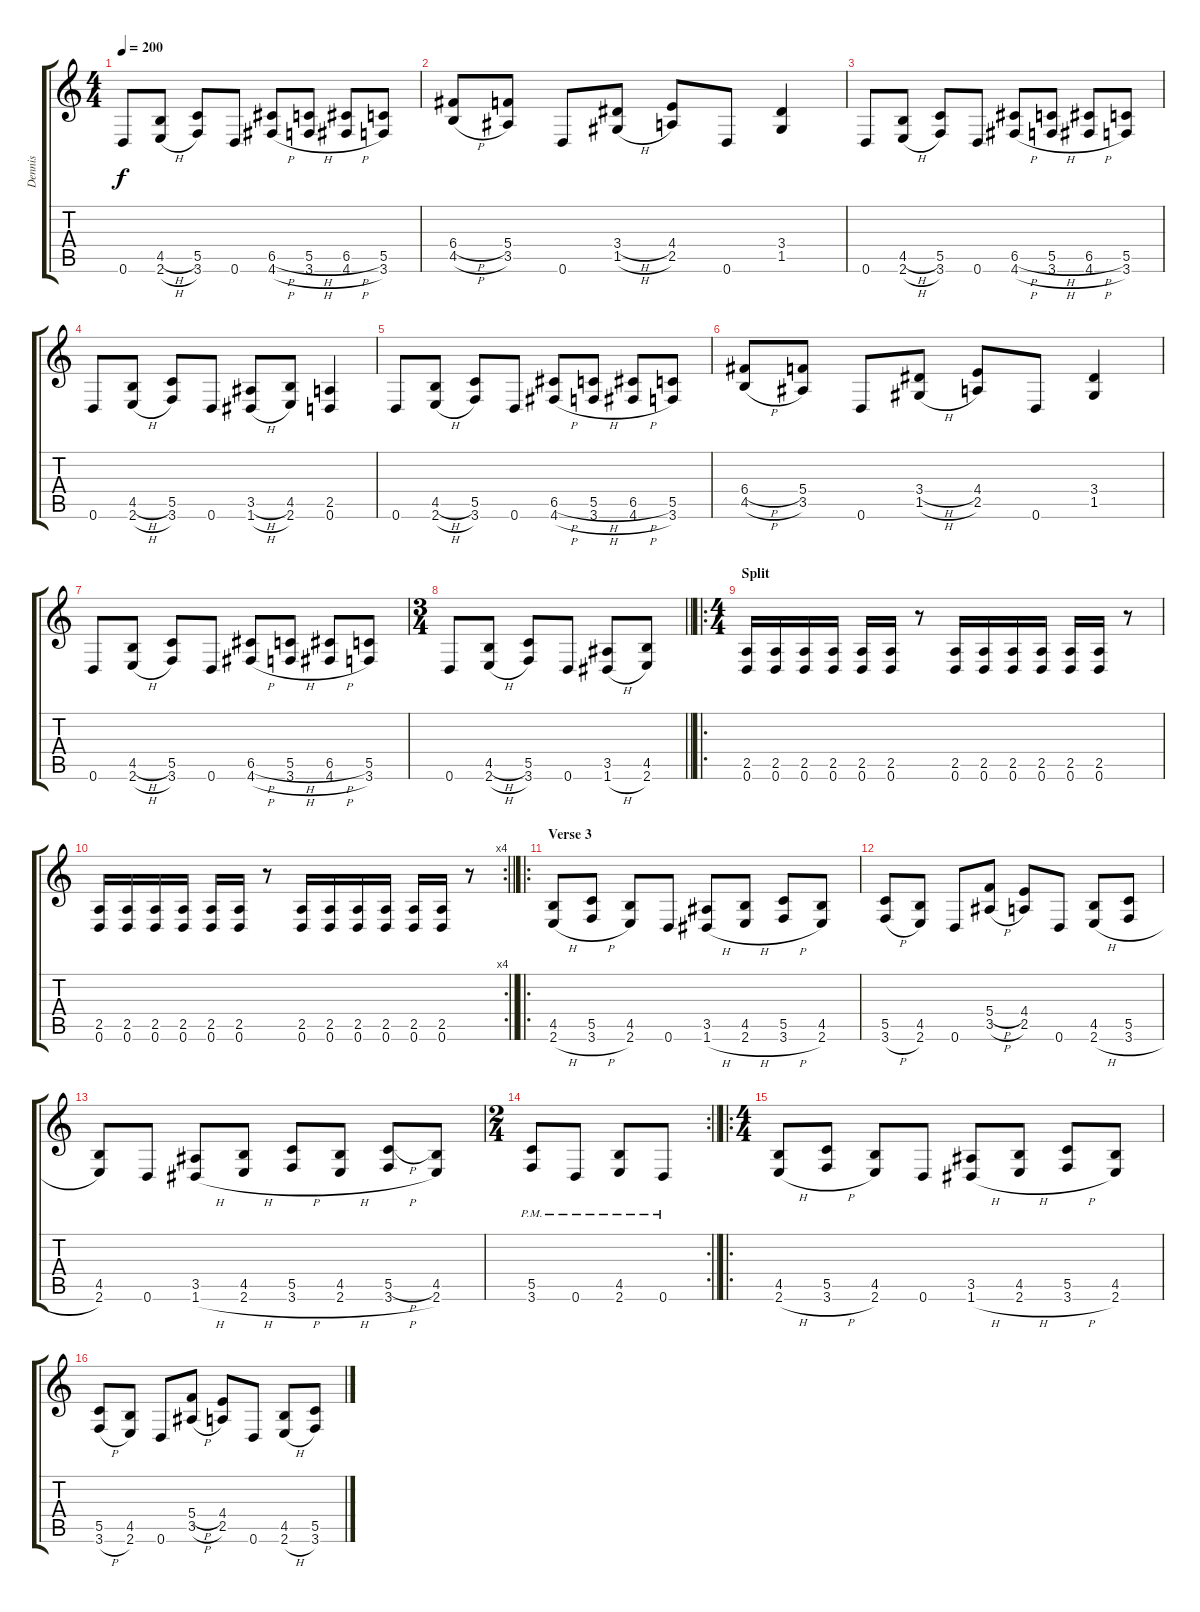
\track ("Dennis" "Dennis") {instrument distortionguitar}
\staff {score tabs}
\tuning (D4 A3 F3 C3 G2 D2) {hide}
\ts (4 4)
\tempo 200
\clef g2
\ks c
0.6.8{dy f} (4.5{h} 2.6{h}).8 (5.5 3.6).8 0.6.8 (6.5{h} 4.6{h}).8 (5.5{h} 3.6{h}).8 (6.5{h} 4.6{h}).8 (5.5 3.6).8 |
(6.4{h} 4.5{h}).8 (5.4 3.5).8 0.6.8 (3.4{h} 1.5{h}).8 (4.4 2.5).8 0.6.8 (3.4 1.5).4 |
0.6.8 (4.5{h} 2.6{h}).8 (5.5 3.6).8 0.6.8 (6.5{h} 4.6{h}).8 (5.5{h} 3.6{h}).8 (6.5{h} 4.6{h}).8 (5.5 3.6).8 |
0.6.8 (4.5{h} 2.6{h}).8 (5.5 3.6).8 0.6.8 (3.5{h} 1.6{h}).8 (4.5 2.6).8 (2.5 0.6).4 |
0.6.8 (4.5{h} 2.6{h}).8 (5.5 3.6).8 0.6.8 (6.5{h} 4.6{h}).8 (5.5{h} 3.6{h}).8 (6.5{h} 4.6{h}).8 (5.5 3.6).8 |
(6.4{h} 4.5{h}).8 (5.4 3.5).8 0.6.8 (3.4{h} 1.5{h}).8 (4.4 2.5).8 0.6.8 (3.4 1.5).4 |
0.6.8 (4.5{h} 2.6{h}).8 (5.5 3.6).8 0.6.8 (6.5{h} 4.6{h}).8 (5.5{h} 3.6{h}).8 (6.5{h} 4.6{h}).8 (5.5 3.6).8 |
\ts (3 4)
\barLineRight lightlight
0.6.8 (4.5{h} 2.6{h}).8 (5.5 3.6).8 0.6.8 (3.5 1.6{h}).8 (4.5 2.6).8 |
\ro
\ts (4 4)
\section ("" "Split")
(2.5 0.6).16 (2.5 0.6).16 (2.5 0.6).16 (2.5 0.6).16 (2.5 0.6).16 (2.5 0.6).16 r.8 (2.5 0.6).16 (2.5 0.6).16 (2.5 0.6).16 (2.5 0.6).16 (2.5 0.6).16 (2.5 0.6).16 r.8 |
\rc 4
\barLineRight lightlight
(2.5 0.6).16 (2.5 0.6).16 (2.5 0.6).16 (2.5 0.6).16 (2.5 0.6).16 (2.5 0.6).16 r.8 (2.5 0.6).16 (2.5 0.6).16 (2.5 0.6).16 (2.5 0.6).16 (2.5 0.6).16 (2.5 0.6).16 r.8 |
\ro
\section ("" "Verse 3")
(4.5 2.6{h}).8 (5.5 3.6{h}).8 (4.5 2.6).8 0.6.8 (3.5 1.6{h}).8 (4.5 2.6{h}).8 (5.5 3.6{h}).8 (4.5 2.6).8 |
(5.5 3.6{h}).8 (4.5 2.6).8 0.6.8 (5.4{h} 3.5{h}).8 (4.4 2.5).8 0.6.8 (4.5 2.6{h}).8 (5.5 3.6{h}).8 |
(4.5 2.6).8 0.6.8 (3.5 1.6{h}).8 (4.5 2.6{h}).8 (5.5 3.6{h}).8 (4.5 2.6{h}).8 (5.5{h} 3.6{h}).8 (4.5 2.6).8 |
\rc 2
\ts (2 4)
\barLineRight lightlight
(5.5{pm} 3.6{pm}).8 0.6{pm}.8 (4.5{pm} 2.6{pm}).8 0.6{pm}.8 |
\ro
\ts (4 4)
(4.5 2.6{h}).8 (5.5 3.6{h}).8 (4.5 2.6).8 0.6.8 (3.5 1.6{h}).8 (4.5 2.6{h}).8 (5.5 3.6{h}).8 (4.5 2.6).8 |
(5.5 3.6{h}).8 (4.5 2.6).8 0.6.8 (5.4{h} 3.5{h}).8 (4.4 2.5).8 0.6.8 (4.5 2.6{h}).8 (5.5 3.6{h}).8
